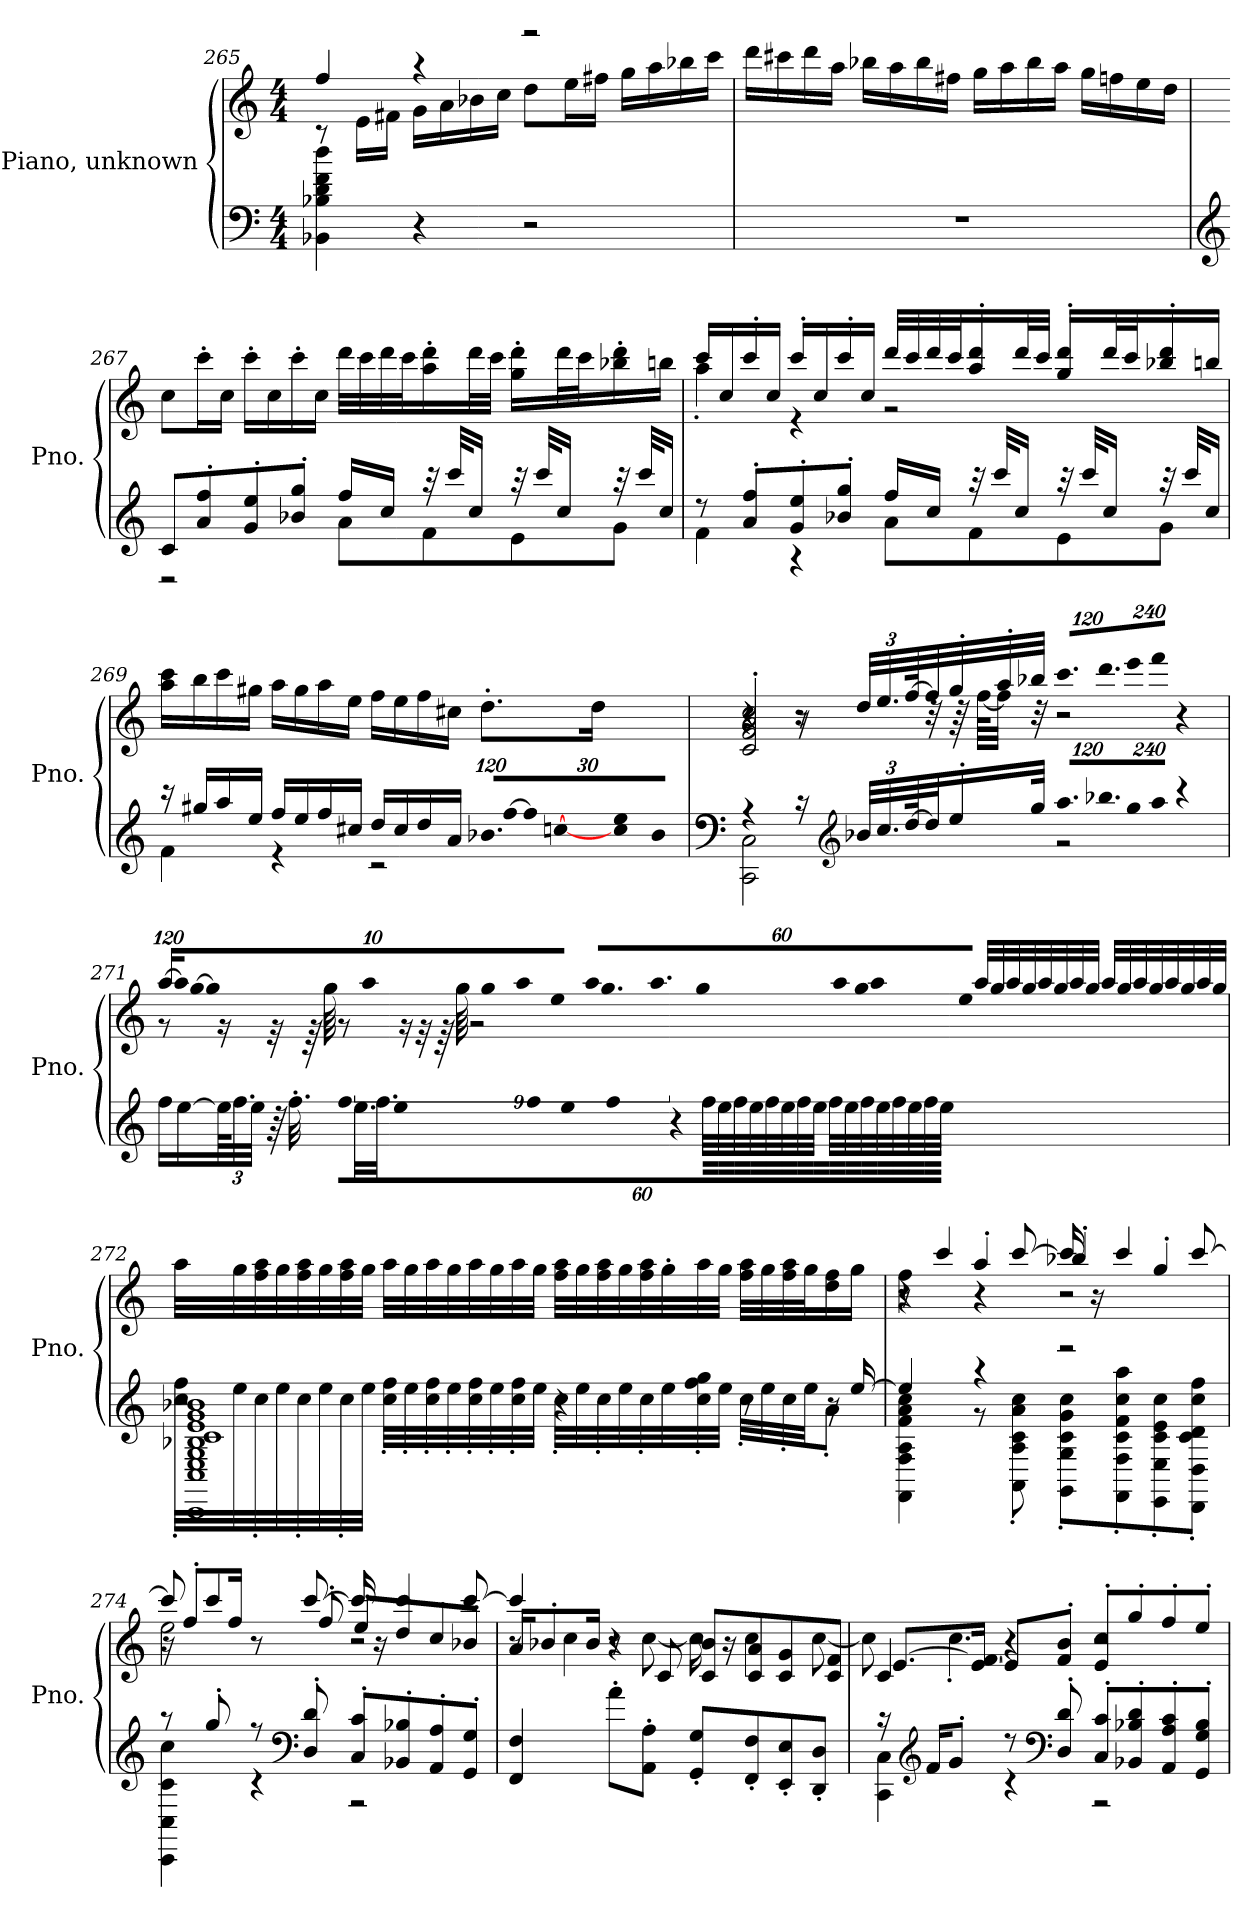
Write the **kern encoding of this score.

**kern	**kern
*part1	*part1
*staff2	*staff1
*I"Piano, unknown	*
*I'Pno.	*
*clefF4	*clefG2
*k[]	*k[]
*M4/4	*M4/4
=265	=265
*	*^
4BB-X\ 4B-X\ 4d\ 4f\ 4dd\	4ff/	8r
.	.	16e\LL
.	.	16f#X\JJ
4r	4r	16g\LL
.	.	16a\
.	.	16b-X\
.	.	16cc\JJ
2r	2r	8dd\L
.	.	16ee\L
.	.	16ff#X\JJ
.	.	16gg\LL
.	.	16aa\
.	.	16bb-X\
.	.	16ccc\JJ
*	*v	*v
!!LO:LB:g=z
=266	=266
1r	16ddd\LL
.	16ccc#X\
.	16ddd\
.	16aa\JJ
.	16bb-X\LL
.	16aa\
.	16bb-\
.	16ff#X\JJ
.	16gg\LL
.	16aa\
.	16bb-\
.	16aa\JJ
.	16gg\LL
.	16ffn\
.	16ee\
.	16dd\JJ
!!LO:LB:g=z
=267	=267
*clefG2	*
*^	*
8c/L	2r	8cc\L
8a/' 8ff/'	.	16ccc'\L
.	.	16cc\JJ
8g/' 8ee/'	.	16ccc'\LL
.	.	16cc\
8b-X/' 8gg/'J	.	16ccc'\
.	.	16cc\JJ
16ff/LL	8a\L	32ddd\LLL
.	.	32ccc\
16cc/JJ	.	32ddd\
.	.	32ccc\J
32r	8f\	16aa\' 16ddd\'
32ccc/KLL	.	.
16cc/JJ	.	32ddd\L
.	.	32ccc\JJJ
32r	8e\	16gg\' 16ddd\'LL
32ccc/KLL	.	.
16cc/JJ	.	32ddd\L
.	.	32ccc\J
32r	8g\J	16bb-X\' 16ddd\'
32ccc/KLL	.	.
16cc/JJ	.	16bbn\JJ
!!LO:LB:g=z
=268	=268	=268
*	*	*^
8r	4f\	16ccc/LL	4aa'\
.	.	16cc/	.
8a/' 8ff/'L	.	16ccc'/	.
.	.	16cc/JJ	.
8g/' 8ee/'	4r	16ccc'/LL	4r
.	.	16cc/	.
8b-X/' 8gg/'J	.	16ccc'/	.
.	.	16cc/JJ	.
16ff/LL	8a\L	32ddd/LLL	2r
.	.	32ccc/	.
16cc/JJ	.	32ddd/	.
.	.	32ccc/J	.
32r	8f\	16aa/' 16ddd/'	.
32ccc/KLL	.	.	.
16cc/JJ	.	32ddd/L	.
.	.	32ccc/JJJ	.
32r	8e\	16gg/' 16ddd/'LL	.
32ccc/KLL	.	.	.
16cc/JJ	.	32ddd/L	.
.	.	32ccc/J	.
32r	8g\J	16bb-X/' 16ddd/'	.
32ccc/KLL	.	.	.
16cc/JJ	.	16bbn/JJ	.
*	*	*v	*v
!!LO:LB:g=z
=269	=269	=269
16r	4f\	16aa\ 16ccc\LL
16gg#X/LL	.	16bb\
16aa/	.	16ccc\
16ee/JJ	.	16gg#X\JJ
16ff/LL	4r	16aa\LL
16ee/	.	16gg#\
16ff/	.	16aa\
16cc#X/JJ	.	16ee\JJ
16dd/LL	2r	16ff\LL
16cc#/	.	16ee\
16dd/	.	16ff\
16a/JJ	.	16cc#X\JJ
*Xbrackettup	*	*
!LO:N:vis=32.	!	!
1920%103b-X/LLL	.	8.dd'\L
!LO:N:vis=64	!	!
[960%17ff/L	.	.
!LO:N:vis=64	!	!
960%17ff/]	.	.
!LO:N:vis=64	!	!
[960%17ccn/JJ	.	.
1920ryy	.	.
!LO:N:vis=16	!	!
1920%137cc/] 1920%137ee/	.	.
!LO:N:vis=16	!	!
1920%137b-/JJ	.	.
.	.	16dd\Jk
!!LO:PB:g=z
=270	=270	=270
*clefF4	*	*
*	*	*^
*	*	*	*^
4r	2CC\ 2C\	4r	4r	2c/' 2f/' 2a/' 2cc/'
16r	.	16r	8r	.
*clefG2	*	*	*	*
*	*	*Xbrackettup	*	*
48b-X/LLL	.	48dd/LLL	.	.
48.cc/	.	48.ee/	.	.
[96dd/K	.	[96ff/K	.	.
32dd/J]	.	32ff/]	32r	.
16ee'/	.	32gg'/	64r	.
.	.	.	[64ff\KLLL	.
.	.	32aa'/	32ff\JJJ]	.
32gg/JJk	.	32bb-X/JJJ	32r	.
!LO:N:vis=32.	!	!LO:N:vis=32.	!	!
1920%103aa/LLL	2r	1920%103ccc/LLL	2r	2r
!LO:N:vis=32.	!	!LO:N:vis=32.	!	!
1920%103bb-X/J	.	1920%103ddd/J	.	.
!LO:N:vis=16	!	!LO:N:vis=16	!	!
1920%137gg/	.	1920%137eee/	.	.
!LO:N:vis=16	!	!LO:N:vis=16	!	!
1920%137aa/JJ	.	1920%137fff/JJ	.	.
4r	.	4r	.	.
*v	*v	*	*	*
*	*v	*v	*v
!!LO:LB:g=z
=271	=271
!	!LO:N:vis=16
*	*^
16ff\LL	[1920%107aa/LL	8r
!	!LO:N:vis=64	!
.	640%9aa/LL]	.
[16ee\	.	.
!	!LO:N:vis=64	!
.	[640%9gg/JJ	.
!	!LO:N:vis=16	!
.	1920%107gg/]	.
96ee\KL]	.	16r
48.ff\	.	.
!	!LO:N:vis=32	!
.	1920%53aa/L	.
48ee\JJJ	.	.
!	!LO:N:vis=32	!
.	1920%53gg/	.
64r	.	32r
!	!LO:N:vis=32	!
.	1920%53aa/	.
32.ff'\	.	.
.	.	64r
!	!LO:N:vis=32	!
.	1920%53ee/JJJ	.
.	.	64gg\
*brackettup	*	*
!LO:N:vis=32	!LO:N:vis=32	!
1920%53ff\LLL	1920%53aa/LLL	8r
36.ee\	36.gg/	.
36.ff\	36.aa/	.
!LO:N:vis=32	!LO:N:vis=32	!
1920%53ee\	1920%53gg/	.
.	.	16r
1920ryy	1920ryy	.
!LO:N:vis=32	!LO:N:vis=32	!
1920%53ff\	1920%53aa/	.
!LO:N:vis=32	!LO:N:vis=32	!
1920%53ee\	1920%53gg/	.
.	.	32r
!LO:N:vis=32	!LO:N:vis=32	!
1920%53ff\JJJ	1920%53aa/	.
.	.	64r
1920ryy	1920ryy	.
!LO:N:vis=32	!LO:N:vis=32	!
1920%53r	1920%53ee/JJJ	.
.	.	64gg\
32ff\LLL	32aa/LLL	2r
32ee\	32gg/	.
32ff\	32aa/	.
32ee\	32gg/	.
32ff\	32aa/	.
32ee\	32gg/	.
32ff\	32aa/	.
32ee\JJJ	32gg/JJJ	.
32ff\LLL	32aa/LLL	.
32ee\	32gg/	.
32ff\	32aa/	.
32ee\	32gg/	.
32ff\	32aa/	.
32ee\	32gg/	.
32ff\	32aa/	.
32ee\JJJ	32gg/JJJ	.
*	*v	*v
!!LO:LB:g=z
=272	=272
*^	*
*	*^	*
2r	32cc\' 32ff\'LLL	1CC 1C 1E 1G 1B-X 1c 1e 1g 1b-X	32aa\LLL
.	32ee\	.	32gg\
.	32cc'\	.	32ff\ 32aa\
.	32ee\	.	32gg\
.	32cc'\	.	32ff\ 32aa\
.	32ee\	.	32gg\
.	32cc'\	.	32ff\ 32aa\
.	32ee\JJJ	.	32gg\JJJ
.	32cc\' 32ff\'LLL	.	32aa\LLL
.	32ee'\	.	32gg\
.	32cc\' 32ff\'	.	32aa\
.	32ee'\	.	32gg\
.	32cc\' 32ff\'	.	32aa\
.	32ee'\	.	32gg\
.	32cc\' 32ff\'	.	32aa\
.	32ee\JJJ	.	32gg\JJJ
4r	32cc'\LLL	.	32ff\ 32aa\LLL
.	32ee\	.	32gg\
.	32cc'\	.	32ff\ 32aa\
.	32ee\	.	32gg\
.	32cc'\	.	32ff\ 32aa\
.	32ee\	.	32gg'\
.	32cc\' 32ff\' 32gg\'	.	32aa\
.	32ee\JJJ	.	32gg\JJJ
8r	32cc'\LLL	.	32ff\ 32aa\LLL
.	32ee\	.	32gg\
.	32cc'\	.	32ff\ 32aa\
.	32ee\JJ	.	32gg\J
16r	8a'\J	.	16dd\ 16ff\
[16ee/	.	.	16gg\JJ
*	*v	*v	*
=273	=273	=273
*	*	*^
*	*	*	*^
4ee/]	4FF\ 4F\ 4A\ 4f\ 4a\ 4cc\	8r	4ff\	4r
.	.	4ccc/	.	.
4r	8r	.	4r	4aa'/
.	8AA\' 8A\' 8c\' 8a\' 8cc\'	[8ccc/	.	.
2r	8GG\' 8G\' 8c\' 8g\' 8cc\'L	16ccc/]	2r	4bb-X'/
.	.	16r	.	.
.	8FF\' 8F\' 8c\' 8f\' 8cc\' 8aa\'	4ccc/	.	.
.	8EE\' 8E\' 8c\' 8e\' 8cc\'	.	.	4gg'/
.	8DD\' 8D\' 8c\' 8d\' 8cc\' 8ff\'J	[8ccc/	.	.
!!LO:LB:g=z	!!	!!
=274	=274	=274	=274	=274
8r	4CC\ 4C\ 4c\ 4cc\	8ccc/]	2ee\	16r
.	.	.	.	8ff'/L
8gg'/	.	4ccc/	.	.
.	.	.	.	16ff/Jk
8r	4r	.	.	8r
*clefF4	*	*	*	*
8D/' 8d/'	.	[8ccc/	.	8ff'/
8C/' 8c/'L	2r	16ccc/]	2r	8ee'/L
.	.	16r	.	.
8BB-X/' 8B-X/'	.	4ccc/	.	8dd'/
8AA/' 8A/'	.	.	.	8cc'/
8GG/' 8G/'J	.	[8ccc/	.	8b-X'/J
*v	*v	*	*	*
=275	=275	=275	=275
4FF/ 4F/	4ccc/]	8r	16a/KL
.	.	.	8b-X'/
.	.	4cc\	.
.	.	.	16b-/Jk
8a'\L	4r	.	8r
8AA\' 8A\'J	.	[8cc\	8c/
8GG/' 8G/'L	2r	16cc\]	8c/ 8b-/L
.	.	16r	.
8FF/' 8F/'	.	4cc\	8c/ 8a/
8EE/' 8E/'	.	.	8c/ 8g/
8DD/' 8D/'J	.	[8cc\	8c/ 8f/J
!!LO:LB:g=z	!!	!!
=276	=276	=276	=276
*^	*	*	*
16r	4CC\ 4C\	4c/	8cc\]	[8.e/L
*clefG2	*	*	*	*
16f/KL	.	.	.	.
8g'/J	.	.	4.cc'\	.
.	.	.	.	16e/_ 16f/Jk
8r	4r	4r	.	8e/L]
*clefF4	*	*	*	*
8D/' 8d/'	.	.	.	8f/' 8b/'J
8C/' 8c/'L	2r	2r	2r	8e/' 8cc/'L
8BB-X/' 8B-X/' 8d/'	.	.	.	8gg'/
8AA/' 8A/' 8c/'	.	.	.	8ff'/
8GG/' 8G/' 8B-/'J	.	.	.	8ee'/J
*v	*v	*	*	*
*	*v	*v	*v
=	=
*-	*-
